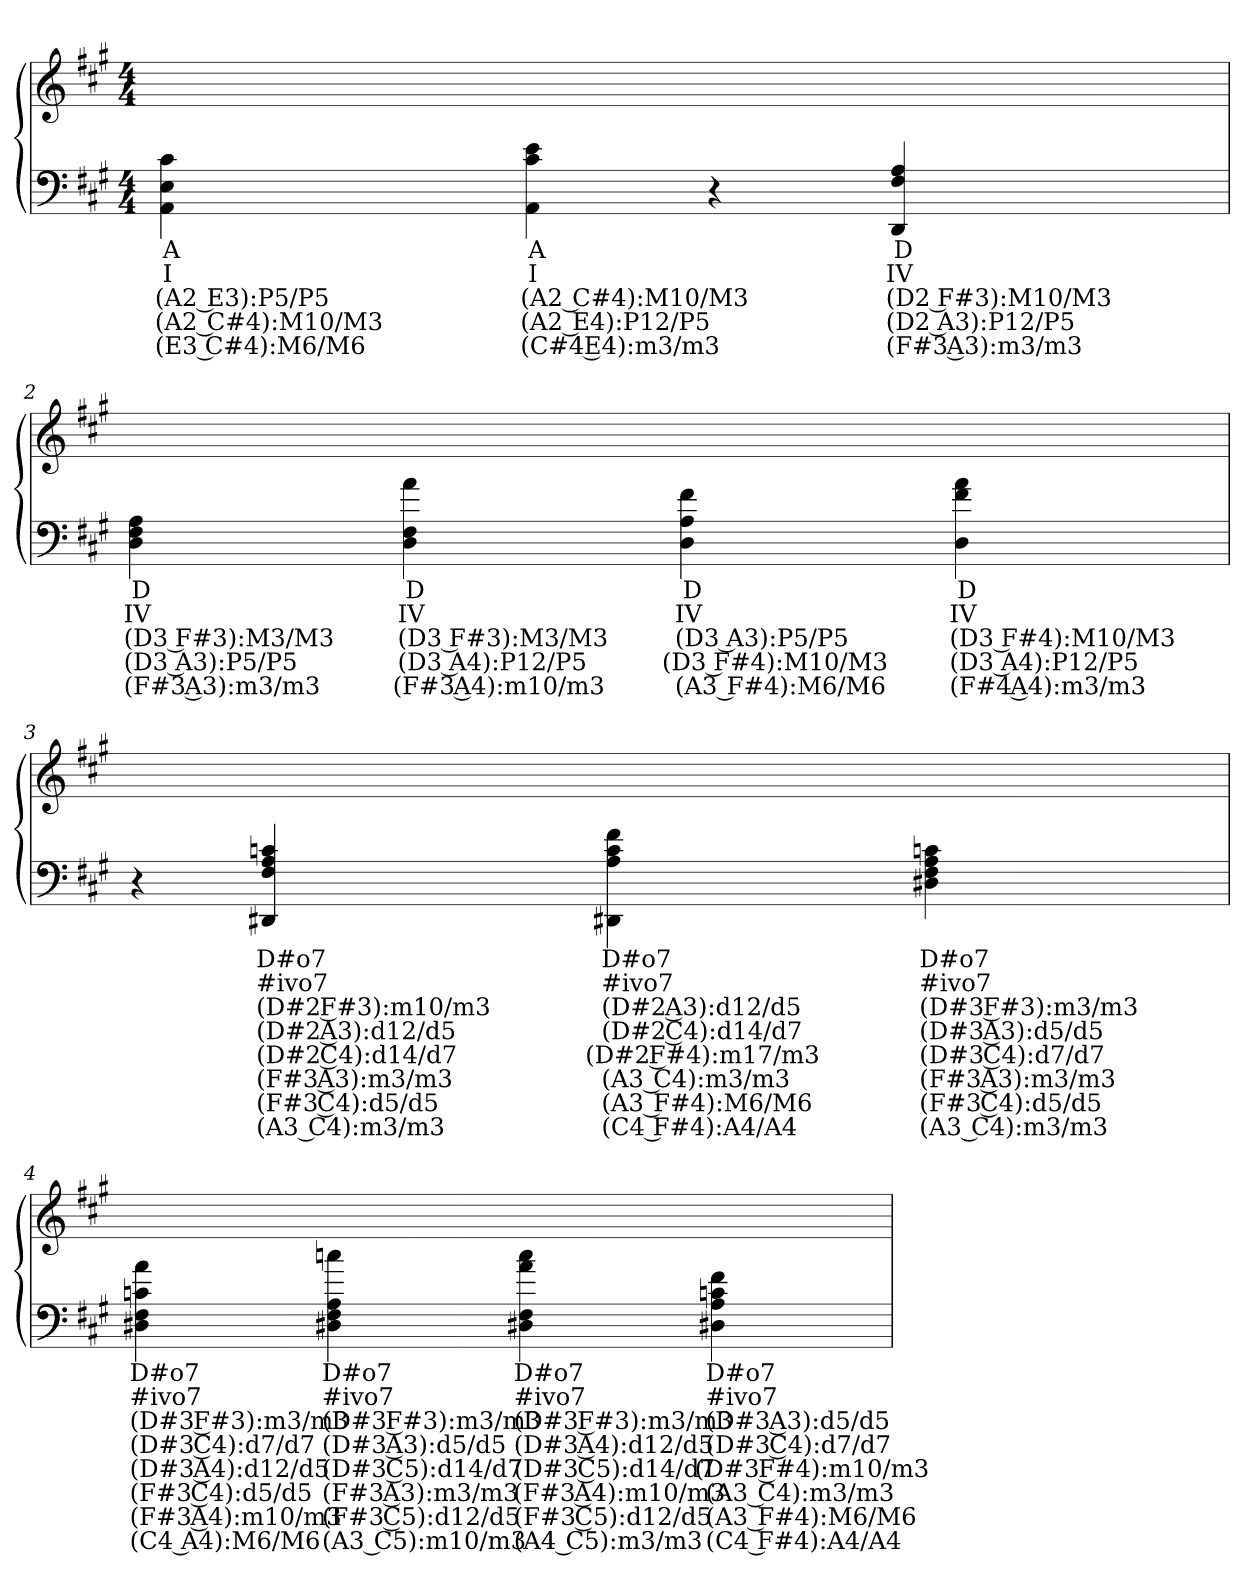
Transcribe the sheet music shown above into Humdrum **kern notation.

**kern	**text	**text	**text	**text	**text	**text	**text	**text	**kern
*part2	*part2	*part2	*part2	*part2	*part2	*part2	*part2	*part2	*part1
*staff2	*staff2	*staff2	*staff2	*staff2	*staff2	*staff2	*staff2	*staff2	*staff1
*clefF4	*	*	*	*	*	*	*	*	*clefG2
*k[f#c#g#]	*	*	*	*	*	*	*	*	*k[f#c#g#]
*A:	*	*	*	*	*	*	*	*	*A:
*M4/4	*	*	*	*	*	*	*	*	*M4/4
*MM60	*	*	*	*	*	*	*	*	*MM60
=1	=1	=1	=1	=1	=1	=1	=1	=1	=1
4AA 4E 4c#	A	I	(A2 E3):P5/P5	(A2 C#4):M10/M3	(E3 C#4):M6/M6	.	.	.	1ryy
4AA 4c# 4e	A	I	(A2 C#4):M10/M3	(A2 E4):P12/P5	(C#4 E4):m3/m3	.	.	.	.
4r	.	.	.	.	.	.	.	.	.
4DD 4F# 4A	D	IV	(D2 F#3):M10/M3	(D2 A3):P12/P5	(F#3 A3):m3/m3	.	.	.	.
=2	=2	=2	=2	=2	=2	=2	=2	=2	=2
4D 4F# 4A	D	IV	(D3 F#3):M3/M3	(D3 A3):P5/P5	(F#3 A3):m3/m3	.	.	.	1ryy
4D 4F# 4a	D	IV	(D3 F#3):M3/M3	(D3 A4):P12/P5	(F#3 A4):m10/m3	.	.	.	.
4D 4A 4f#	D	IV	(D3 A3):P5/P5	(D3 F#4):M10/M3	(A3 F#4):M6/M6	.	.	.	.
4D 4f# 4a	D	IV	(D3 F#4):M10/M3	(D3 A4):P12/P5	(F#4 A4):m3/m3	.	.	.	.
=3	=3	=3	=3	=3	=3	=3	=3	=3	=3
4r	.	.	.	.	.	.	.	.	1ryy
4DD#X 4F# 4A 4cn	D#o7	#ivo7	(D#2 F#3):m10/m3	(D#2 A3):d12/d5	(D#2 C4):d14/d7	(F#3 A3):m3/m3	(F#3 C4):d5/d5	(A3 C4):m3/m3	.
4DD#X 4A 4c 4f#	D#o7	#ivo7	(D#2 A3):d12/d5	(D#2 C4):d14/d7	(D#2 F#4):m17/m3	(A3 C4):m3/m3	(A3 F#4):M6/M6	(C4 F#4):A4/A4	.
4D#X 4F# 4A 4cn	D#o7	#ivo7	(D#3 F#3):m3/m3	(D#3 A3):d5/d5	(D#3 C4):d7/d7	(F#3 A3):m3/m3	(F#3 C4):d5/d5	(A3 C4):m3/m3	.
=4	=4	=4	=4	=4	=4	=4	=4	=4	=4
4D#X 4F# 4cn 4a	D#o7	#ivo7	(D#3 F#3):m3/m3	(D#3 C4):d7/d7	(D#3 A4):d12/d5	(F#3 C4):d5/d5	(F#3 A4):m10/m3	(C4 A4):M6/M6	1ryy
4D#X 4F# 4A 4ccn	D#o7	#ivo7	(D#3 F#3):m3/m3	(D#3 A3):d5/d5	(D#3 C5):d14/d7	(F#3 A3):m3/m3	(F#3 C5):d12/d5	(A3 C5):m10/m3	.
4D#X 4F# 4a 4cc	D#o7	#ivo7	(D#3 F#3):m3/m3	(D#3 A4):d12/d5	(D#3 C5):d14/d7	(F#3 A4):m10/m3	(F#3 C5):d12/d5	(A4 C5):m3/m3	.
4D#X 4A 4cn 4f#	D#o7	#ivo7	(D#3 A3):d5/d5	(D#3 C4):d7/d7	(D#3 F#4):m10/m3	(A3 C4):m3/m3	(A3 F#4):M6/M6	(C4 F#4):A4/A4	.
=	=	=	=	=	=	=	=	=	=
*-	*-	*-	*-	*-	*-	*-	*-	*-	*-
